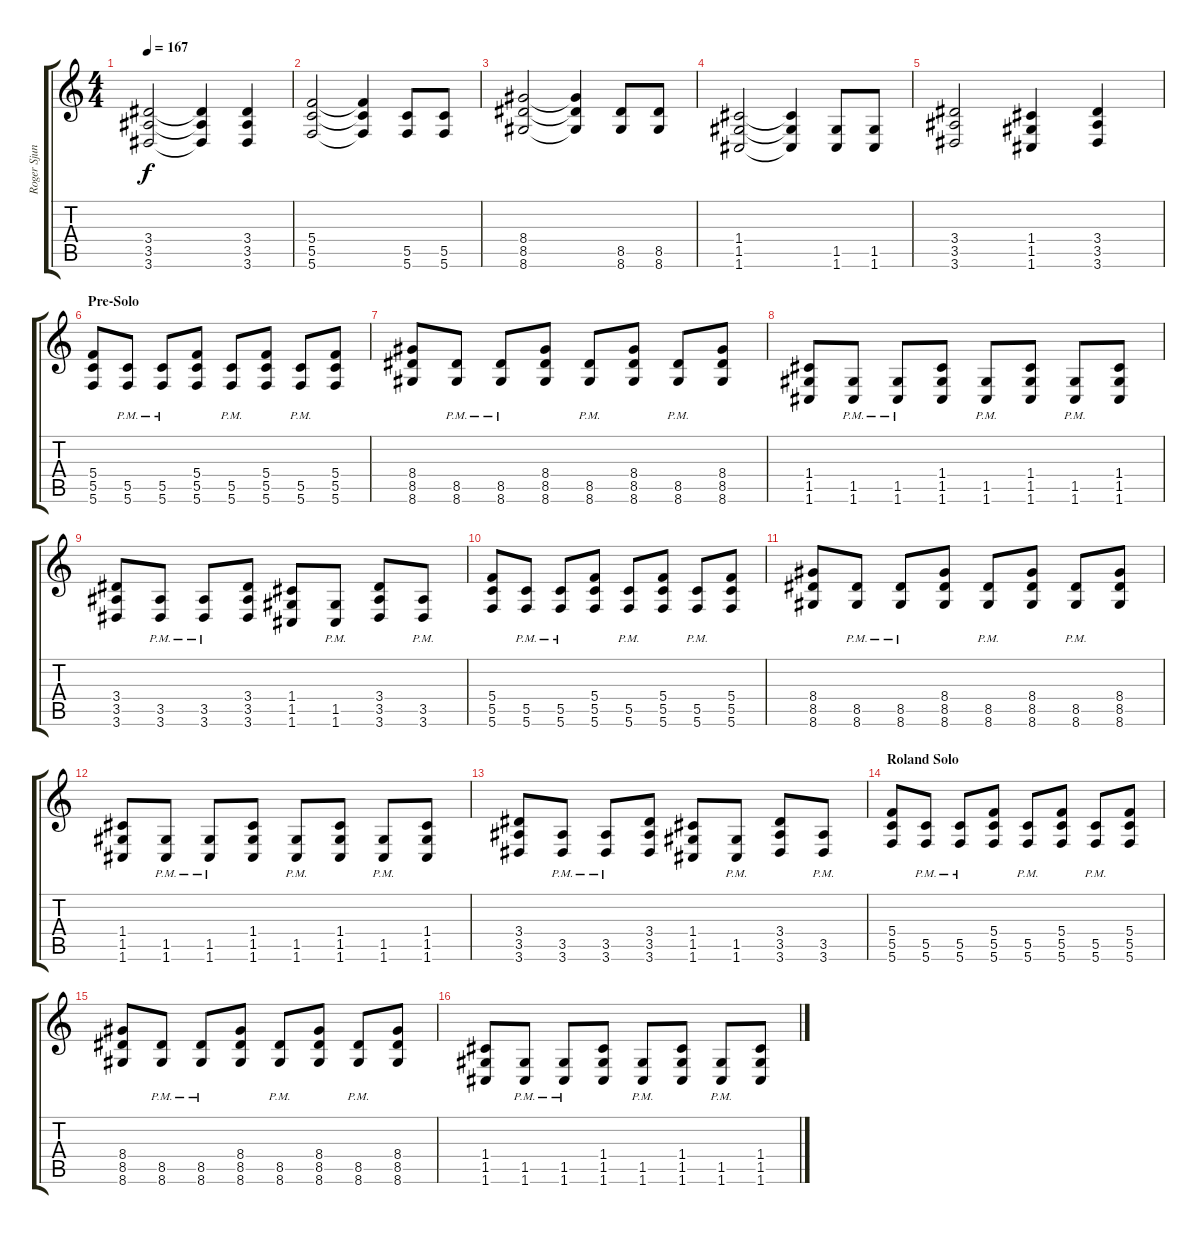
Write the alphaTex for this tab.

\track ("Roger Sjunnesson" "Roger Sjun") {instrument distortionguitar}
\staff {score tabs}
\tuning (D4 A3 F3 C3 G2 C2) {hide}
\ts (4 4)
\tempo 167
\clef g2
\ks c
(3.4 3.5 3.6).2{dy f} (3.4{t} 3.5{t} 3.6{t}).4 (3.4 3.5 3.6).4 |
(5.4 5.5 5.6).2 (5.4{t} 5.5{t} 5.6{t}).4 (5.5 5.6).8 (5.5 5.6).8 |
(8.4 8.5 8.6).2 (8.4{t} 8.5{t} 8.6{t}).4 (8.5 8.6).8 (8.5 8.6).8 |
(1.4 1.5 1.6).2 (1.4{t} 1.5{t} 1.6{t}).4 (1.5 1.6).8 (1.5 1.6).8 |
(3.4 3.5 3.6).2 (1.4 1.5 1.6).4 (3.4 3.5 3.6).4 |
\section ("" "Pre-Solo")
(5.4 5.5 5.6).8 (5.5{pm} 5.6{pm}).8 (5.5{pm} 5.6{pm}).8 (5.4 5.5 5.6).8 (5.5{pm} 5.6{pm}).8 (5.4 5.5 5.6).8 (5.5{pm} 5.6{pm}).8 (5.4 5.5 5.6).8 |
(8.4 8.5 8.6).8 (8.5{pm} 8.6{pm}).8 (8.5{pm} 8.6{pm}).8 (8.4 8.5 8.6).8 (8.5{pm} 8.6{pm}).8 (8.4 8.5 8.6).8 (8.5{pm} 8.6{pm}).8 (8.4 8.5 8.6).8 |
(1.4 1.5 1.6).8 (1.5{pm} 1.6{pm}).8 (1.5{pm} 1.6{pm}).8 (1.4 1.5 1.6).8 (1.5{pm} 1.6{pm}).8 (1.4 1.5 1.6).8 (1.5{pm} 1.6{pm}).8 (1.4 1.5 1.6).8 |
(3.4 3.5 3.6).8 (3.5{pm} 3.6{pm}).8 (3.5{pm} 3.6{pm}).8 (3.4 3.5 3.6).8 (1.4 1.5 1.6).8 (1.5{pm} 1.6{pm}).8 (3.4 3.5 3.6).8 (3.5{pm} 3.6{pm}).8 |
(5.4 5.5 5.6).8 (5.5{pm} 5.6{pm}).8 (5.5{pm} 5.6{pm}).8 (5.4 5.5 5.6).8 (5.5{pm} 5.6{pm}).8 (5.4 5.5 5.6).8 (5.5{pm} 5.6{pm}).8 (5.4 5.5 5.6).8 |
(8.4 8.5 8.6).8 (8.5{pm} 8.6{pm}).8 (8.5{pm} 8.6{pm}).8 (8.4 8.5 8.6).8 (8.5{pm} 8.6{pm}).8 (8.4 8.5 8.6).8 (8.5{pm} 8.6{pm}).8 (8.4 8.5 8.6).8 |
(1.4 1.5 1.6).8 (1.5{pm} 1.6{pm}).8 (1.5{pm} 1.6{pm}).8 (1.4 1.5 1.6).8 (1.5{pm} 1.6{pm}).8 (1.4 1.5 1.6).8 (1.5{pm} 1.6{pm}).8 (1.4 1.5 1.6).8 |
(3.4 3.5 3.6).8 (3.5{pm} 3.6{pm}).8 (3.5{pm} 3.6{pm}).8 (3.4 3.5 3.6).8 (1.4 1.5 1.6).8 (1.5{pm} 1.6{pm}).8 (3.4 3.5 3.6).8 (3.5{pm} 3.6{pm}).8 |
\section ("" "Roland Solo")
(5.4 5.5 5.6).8 (5.5{pm} 5.6{pm}).8 (5.5{pm} 5.6{pm}).8 (5.4 5.5 5.6).8 (5.5{pm} 5.6{pm}).8 (5.4 5.5 5.6).8 (5.5{pm} 5.6{pm}).8 (5.4 5.5 5.6).8 |
(8.4 8.5 8.6).8 (8.5{pm} 8.6{pm}).8 (8.5{pm} 8.6{pm}).8 (8.4 8.5 8.6).8 (8.5{pm} 8.6{pm}).8 (8.4 8.5 8.6).8 (8.5{pm} 8.6{pm}).8 (8.4 8.5 8.6).8 |
(1.4 1.5 1.6).8 (1.5{pm} 1.6{pm}).8 (1.5{pm} 1.6{pm}).8 (1.4 1.5 1.6).8 (1.5{pm} 1.6{pm}).8 (1.4 1.5 1.6).8 (1.5{pm} 1.6{pm}).8 (1.4 1.5 1.6).8
